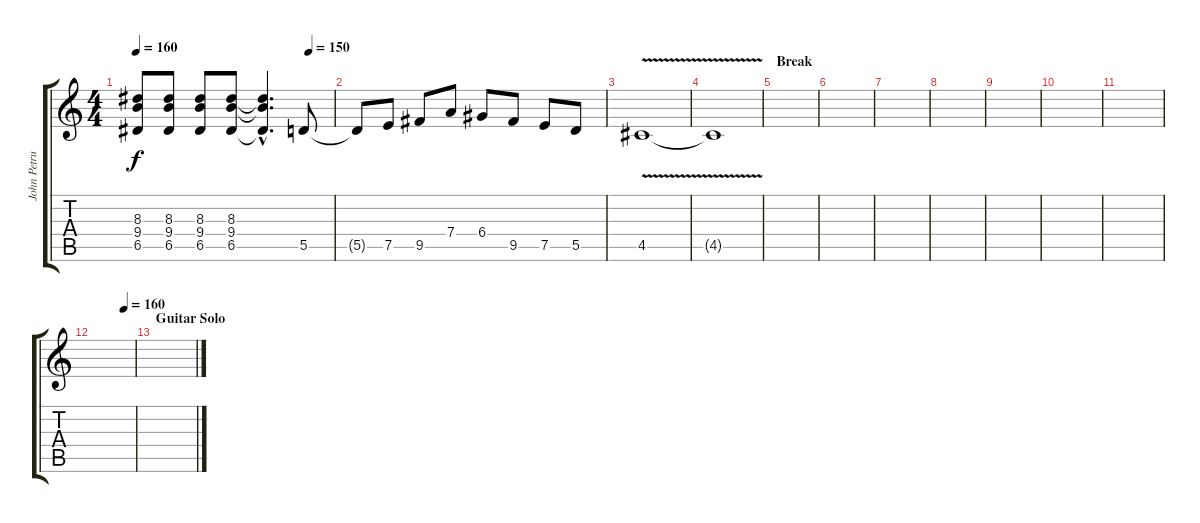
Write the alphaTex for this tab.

\track ("John Petrucci Rythm/Lead Guitar" "John Petru") {instrument distortionguitar}
\staff {score tabs}
\tuning (E4 B3 G3 D3 A2 E2) {hide}
\ts (4 4)
\tempo 160
\tempo (150 0.875)
\clef g2
\ks c
(8.3{t} 9.4{t} 6.5{t}).8{dy f} (8.3 9.4 6.5).8 (8.3 9.4 6.5).8 (8.3 9.4 6.5).8 (8.3{hac t} 9.4{hac t} 6.5{hac t}).4{d} 5.5.8{volume 16} |
5.5{t}.8 7.5.8 9.5.8 7.4.8 6.4.8 9.5.8 7.5.8 5.5.8 |
4.5{v}.1{volume 4} |
4.5{t}.1 |
\section ("" "Break")
|
|
|
|
|
|
|
\tempo (160 0.75)
|
\section ("" "Guitar Solo")
